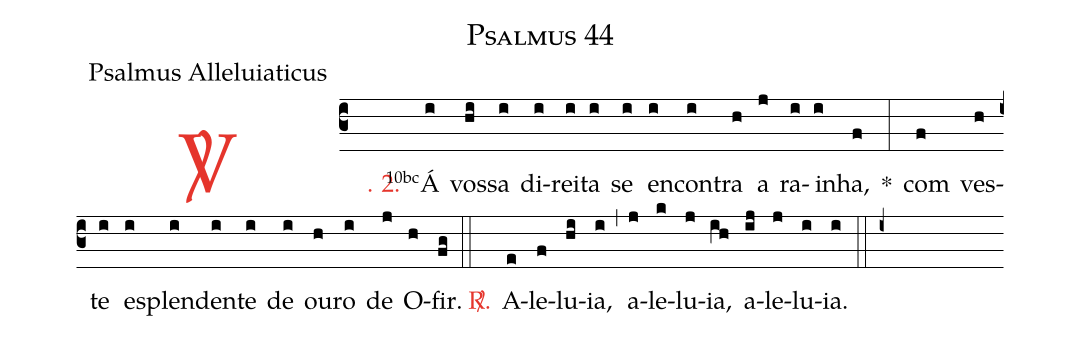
name: Psalmus 44;
office-part: Psalmus Alleluiaticus;
%%
(c3)

<c><sp>V/</sp>. 2.</c>() <v>\VSup{10bc}</v>Á(i) vos(hi)sa(i) di(i)rei(i)ta(i) se(i) en(i)con(i)tra(h) a(j) ra(i)i(i)nha,(f) *(:) com(f) ves(h)te(i) es(i)plen(i)den(i)te(i) de(i) ou(h)ro(i) de(j) O(h)fir.(fg) (::)

<nlba><c><sp>R/</sp>.</c>() A</nlba>(e)le(f)lu(hi)ia,(i) (,) a(j)le(k)lu(j)ia,(ih) a(ij)le(j)lu(i)ia.(i) (::i+)
